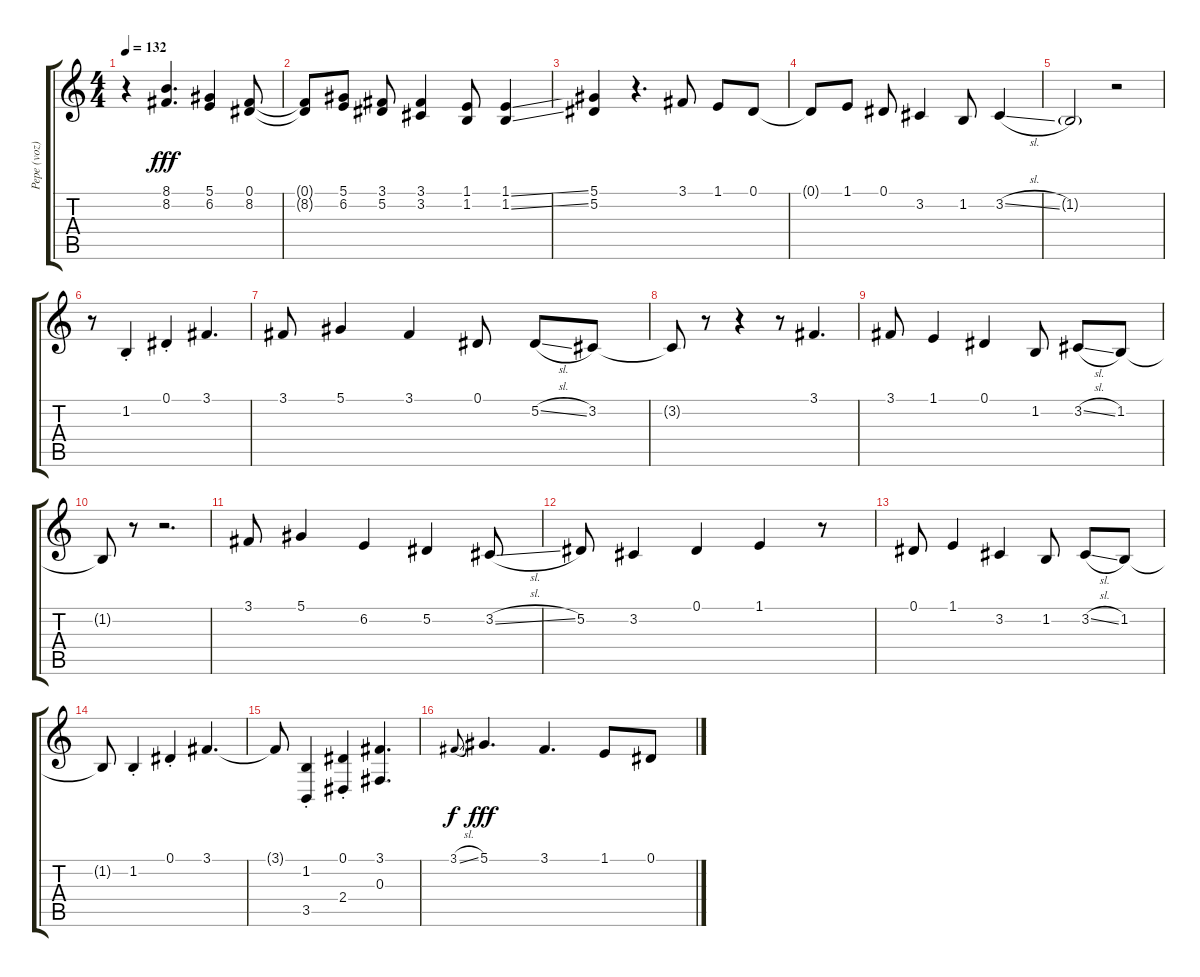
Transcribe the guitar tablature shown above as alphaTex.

\track ("Pepe (voz)" "Pepe (voz)") {instrument tenorsax}
\staff {score tabs}
\tuning (Eb4 Bb3 Gb3 Db3 Ab2 Eb2) {hide}
\ts (4 4)
\tempo 132
\clef g2
\ks c
r.4{dy fff} (8.1 8.2).4{d} (5.1 6.2).4 (0.1 8.2).8 |
(0.1{t} 8.2{t}).8 (5.1 6.2).8 (3.1 5.2).8 (3.1 3.2).4 (1.1 1.2).8 (1.1{ss} 1.2{ss}).4 |
(5.1 5.2).4 r.4{d} 3.1.8 1.1.8 0.1.8 |
0.1{t}.8 1.1.8 0.1.8 3.2.4 1.2.8 3.2{sl}.4 |
1.2{g}.2 r.2 |
r.8 1.2{st}.4 0.1{st}.4 3.1.4{d} |
3.1.8 5.1.4 3.1.4 0.1.8 5.2{sl}.8 3.2.8 |
3.2{t}.8 r.8 r.4 r.8 3.1.4{d} |
3.1.8 1.1.4 0.1.4 1.2.8 3.2{sl}.8 1.2.8 |
1.2{t}.8 r.8 r.2{d} |
3.1.8 5.1.4 6.2.4 5.2.4 3.2{sl}.8 |
5.2.8 3.2.4 0.1.4 1.1.4 r.8 |
0.1.8 1.1.4 3.2.4 1.2.8 3.2{sl}.8 1.2.8 |
1.2{t}.8 1.2{st}.4 0.1{st}.4 3.1.4{d} |
3.1{t}.8 (1.2{st} 3.5{st}).4 (0.1{st} 2.4{st}).4 (3.1 0.3).4{d} |
3.1{sl}.8{gr onbeat dy f} 5.1.4{d dy fff} 3.1.4{d} 1.1.8 0.1.8
